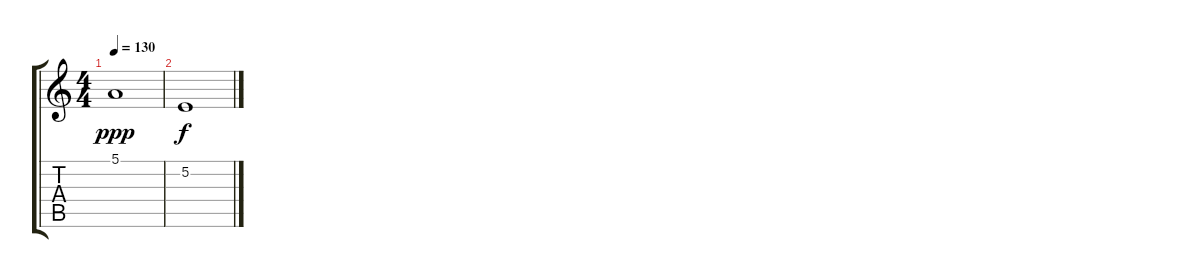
\track "" {instrument synthstrings2}
\staff {score tabs}
\tuning (E4 B3 G3 D3 A2 E2) {hide}
\ts (4 4)
\tempo 130
\clef g2
\ks c
5.1.1{dy ppp} |
5.2.1{dy f}
